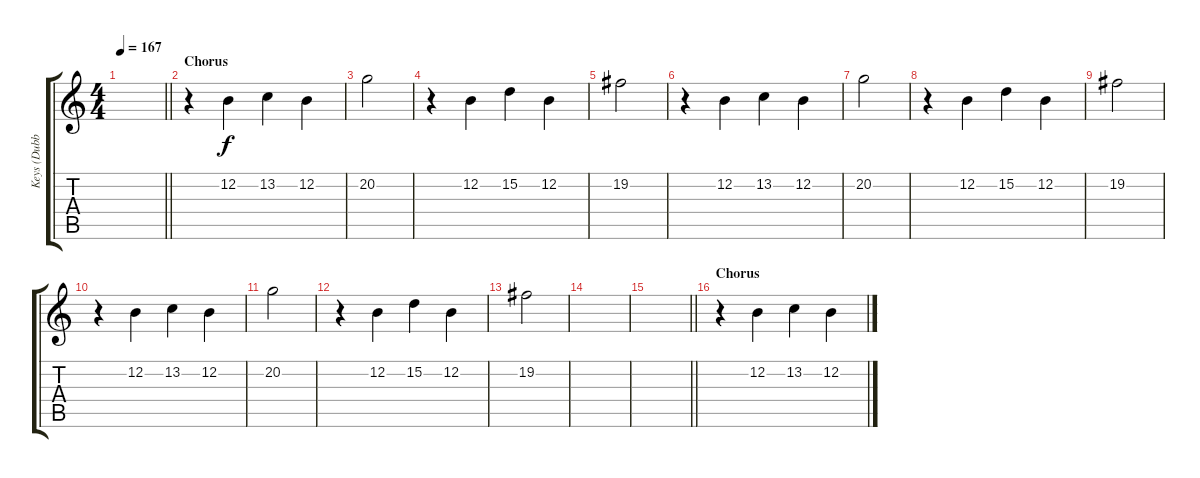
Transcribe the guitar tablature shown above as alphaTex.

\track ("Keys (Dubbed)" "Keys (Dubb") {instrument lead8bassandlead}
\staff {score tabs}
\tuning (E4 B3 G3 D3 A2 E2) {hide}
\ts (4 4)
\tempo 167
\clef g2
\barLineRight lightlight
\ks c
|
\section ("" "Chorus")
r.4 12.2.4 13.2.4 12.2.4 |
20.2.2 |
r.4 12.2.4 15.2.4 12.2.4 |
19.2.2 |
r.4 12.2.4 13.2.4 12.2.4 |
20.2.2 |
r.4 12.2.4 15.2.4 12.2.4 |
19.2.2 |
r.4 12.2.4 13.2.4 12.2.4 |
20.2.2 |
r.4 12.2.4 15.2.4 12.2.4 |
19.2.2 |
|
\barLineRight lightlight
|
\section ("" "Chorus")
r.4 12.2.4 13.2.4 12.2.4
